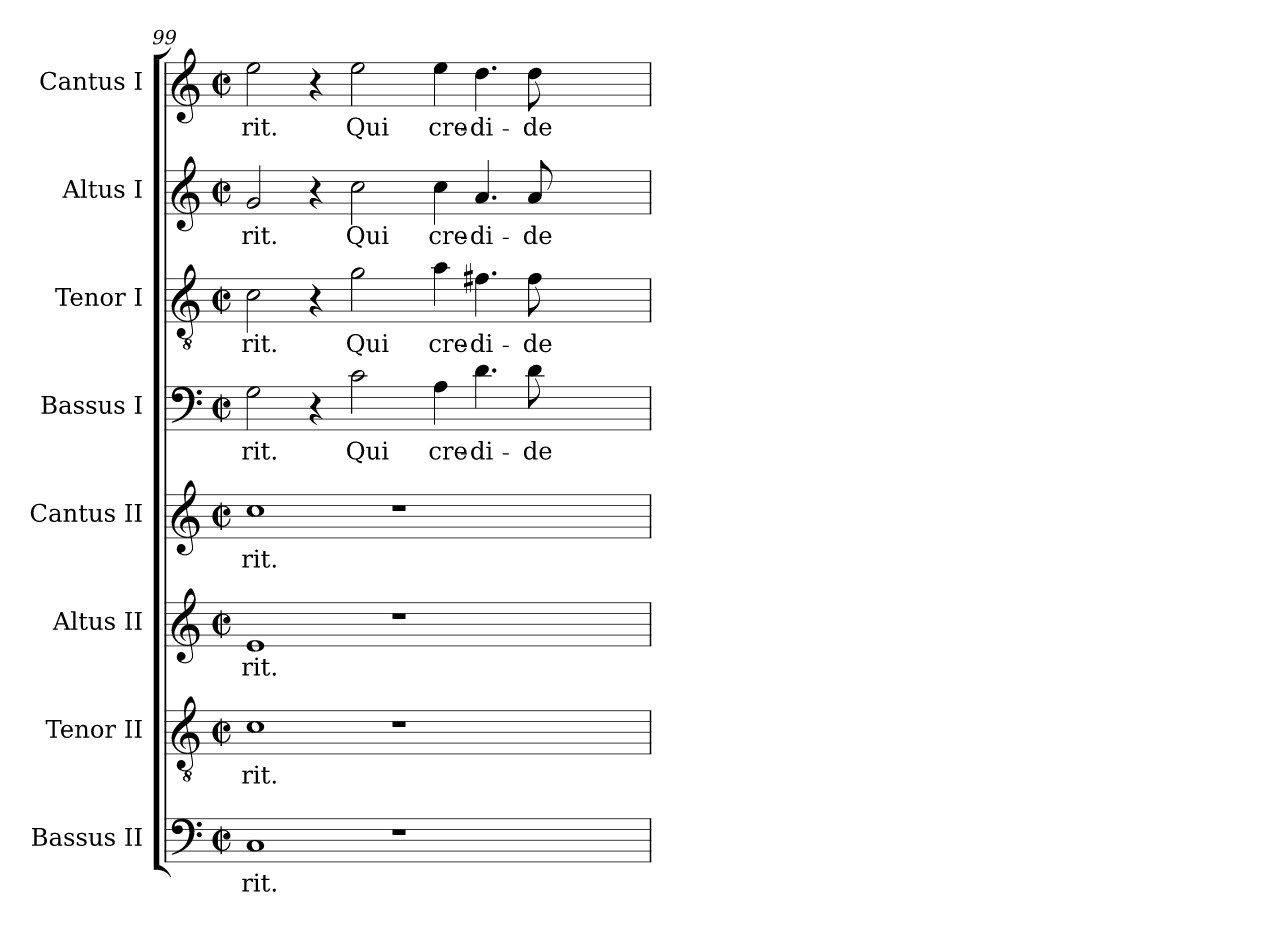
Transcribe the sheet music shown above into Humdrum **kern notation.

**kern	**text	**kern	**text	**kern	**text	**kern	**text	**kern	**text	**kern	**text	**kern	**text	**kern	**text
*part8	*part8	*part7	*part7	*part6	*part6	*part5	*part5	*part4	*part4	*part3	*part3	*part2	*part2	*part1	*part1
*staff8	*staff8	*staff7	*staff7	*staff6	*staff6	*staff5	*staff5	*staff4	*staff4	*staff3	*staff3	*staff2	*staff2	*staff1	*staff1
*I"Bassus II	*	*I"Tenor II	*	*I"Altus II	*	*I"Cantus II	*	*I"Bassus I	*	*I"Tenor I	*	*I"Altus I	*	*I"Cantus I	*
*clefF4	*	*clefGv2	*	*clefG2	*	*clefG2	*	*clefF4	*	*clefGv2	*	*clefG2	*	*clefG2	*
*M2/2	*	*M2/2	*	*M2/2	*	*M2/2	*	*M2/2	*	*M2/2	*	*M2/2	*	*M2/2	*
*met(c|)	*	*met(c|)	*	*met(c|)	*	*met(c|)	*	*met(c|)	*	*met(c|)	*	*met(c|)	*	*met(c|)	*
=99	=99	=99	=99	=99	=99	=99	=99	=99	=99	=99	=99	=99	=99	=99	=99
!	!LO:LY:b:cj	!	!LO:LY:b:cj	!	!LO:LY:b:cj	!	!LO:LY:b:cj	!	!LO:LY:b:cj	!	!LO:LY:b:cj	!	!LO:LY:b:cj	!	!LO:LY:b:cj
1C	rit.	1c	rit.	1e	rit.	1cc	rit.	2G\	-rit.	2c\	-rit.	2g/	-rit.	2ee\	rit.
.	.	.	.	.	.	.	.	4r	.	4r	.	4r	.	4r	.
!	!	!	!	!	!	!	!	!	!LO:LY:b:cj	!	!LO:LY:b:cj	!	!LO:LY:b:cj	!	!LO:LY:b:cj
.	.	.	.	.	.	.	.	2c\	Qui	2g\	Qui	2cc\	Qui	2ee\	Qui
!LO:N:vis=1	!	!LO:N:vis=1	!	!LO:N:vis=1	!	!LO:N:vis=1	!	!	!	!	!	!	!	!	!
0r	.	0r	.	0r	.	0r	.	.	.	.	.	.	.	.	.
!	!	!	!	!	!	!	!	!	!LO:LY:b:cj	!	!LO:LY:b:cj	!	!LO:LY:b:cj	!	!LO:LY:b:cj
.	.	.	.	.	.	.	.	4A\	cre-	4a\	cre-	4cc\	cre-	4ee\	cre-
!	!	!	!	!	!	!	!	!	!LO:LY:b:cj	!	!LO:LY:b:cj	!	!LO:LY:b:cj	!	!LO:LY:b:cj
.	.	.	.	.	.	.	.	4.d\	-di-	4.f#X\	-di-	4.a/	-di-	4.dd\	-di-
!	!	!	!	!	!	!	!	!	!LO:LY:b:cj	!	!LO:LY:b:cj	!	!LO:LY:b:cj	!	!LO:LY:b:cj
.	.	.	.	.	.	.	.	8d\	-de-	8f#\	-de-	8a/	-de-	8dd\	-de-
.	.	.	.	.	.	.	.	1ryy	.	1ryy	.	1ryy	.	1ryy	.
=	=	=	=	=	=	=	=	=	=	=	=	=	=	=	=
*-	*-	*-	*-	*-	*-	*-	*-	*-	*-	*-	*-	*-	*-	*-	*-
